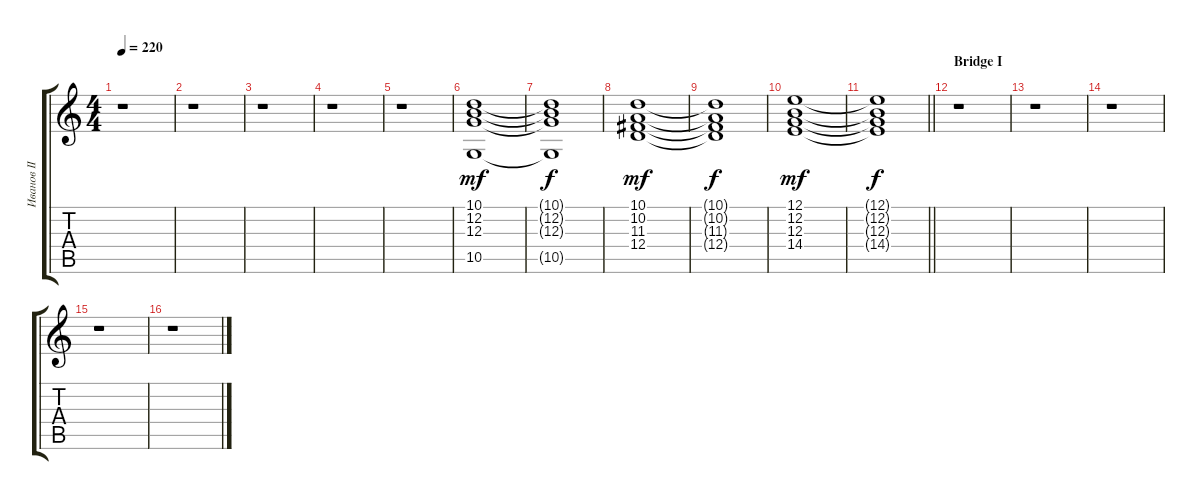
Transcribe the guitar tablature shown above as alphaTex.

\track ("Иванов II" "Иванов II") {instrument choiraahs}
\staff {score tabs}
\tuning (E4 B3 G3 D3 A2 E2) {hide}
\ts (4 4)
\tempo 220
\clef g2
\ks c
r.1{dy mf} |
r.1 |
r.1 |
r.1 |
r.1 |
(10.1 12.2 12.3 10.5).1 |
(10.1{t} 12.2{t} 12.3{t} 10.5{t}).1{dy f} |
(10.1 10.2 11.3 12.4).1{dy mf} |
(10.1{t} 10.2{t} 11.3{t} 12.4{t}).1{dy f} |
(12.1 12.2 12.3 14.4).1{dy mf} |
\barLineRight lightlight
(12.1{t} 12.2{t} 12.3{t} 14.4{t}).1{dy f} |
\section ("" "Bridge I")
r.1 |
r.1 |
r.1 |
r.1 |
r.1
